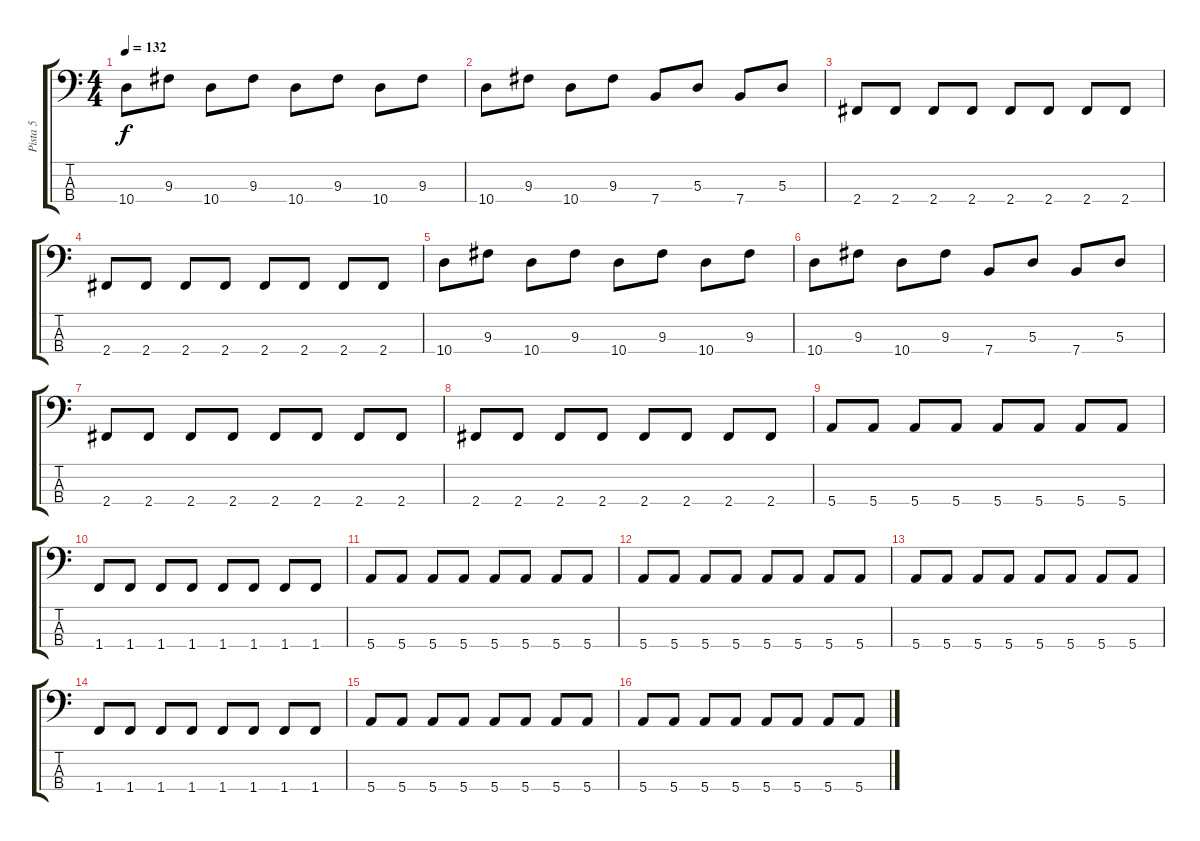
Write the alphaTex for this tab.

\track ("Pista 5" "Pista 5") {instrument electricbasspick}
\staff {score tabs}
\tuning (G2 D2 A1 E1) {hide}
\ts (4 4)
\tempo 132
\clef f4
\ks c
10.4.8{dy f} 9.3.8 10.4.8 9.3.8 10.4.8 9.3.8 10.4.8 9.3.8 |
10.4.8 9.3.8 10.4.8 9.3.8 7.4.8 5.3.8 7.4.8 5.3.8 |
2.4.8 2.4.8 2.4.8 2.4.8 2.4.8 2.4.8 2.4.8 2.4.8 |
2.4.8 2.4.8 2.4.8 2.4.8 2.4.8 2.4.8 2.4.8 2.4.8 |
10.4.8 9.3.8 10.4.8 9.3.8 10.4.8 9.3.8 10.4.8 9.3.8 |
10.4.8 9.3.8 10.4.8 9.3.8 7.4.8 5.3.8 7.4.8 5.3.8 |
2.4.8 2.4.8 2.4.8 2.4.8 2.4.8 2.4.8 2.4.8 2.4.8 |
2.4.8 2.4.8 2.4.8 2.4.8 2.4.8 2.4.8 2.4.8 2.4.8 |
5.4.8 5.4.8 5.4.8 5.4.8 5.4.8 5.4.8 5.4.8 5.4.8 |
1.4.8 1.4.8 1.4.8 1.4.8 1.4.8 1.4.8 1.4.8 1.4.8 |
5.4.8 5.4.8 5.4.8 5.4.8 5.4.8 5.4.8 5.4.8 5.4.8 |
5.4.8 5.4.8 5.4.8 5.4.8 5.4.8 5.4.8 5.4.8 5.4.8 |
5.4.8 5.4.8 5.4.8 5.4.8 5.4.8 5.4.8 5.4.8 5.4.8 |
1.4.8 1.4.8 1.4.8 1.4.8 1.4.8 1.4.8 1.4.8 1.4.8 |
5.4.8 5.4.8 5.4.8 5.4.8 5.4.8 5.4.8 5.4.8 5.4.8 |
5.4.8 5.4.8 5.4.8 5.4.8 5.4.8 5.4.8 5.4.8 5.4.8
